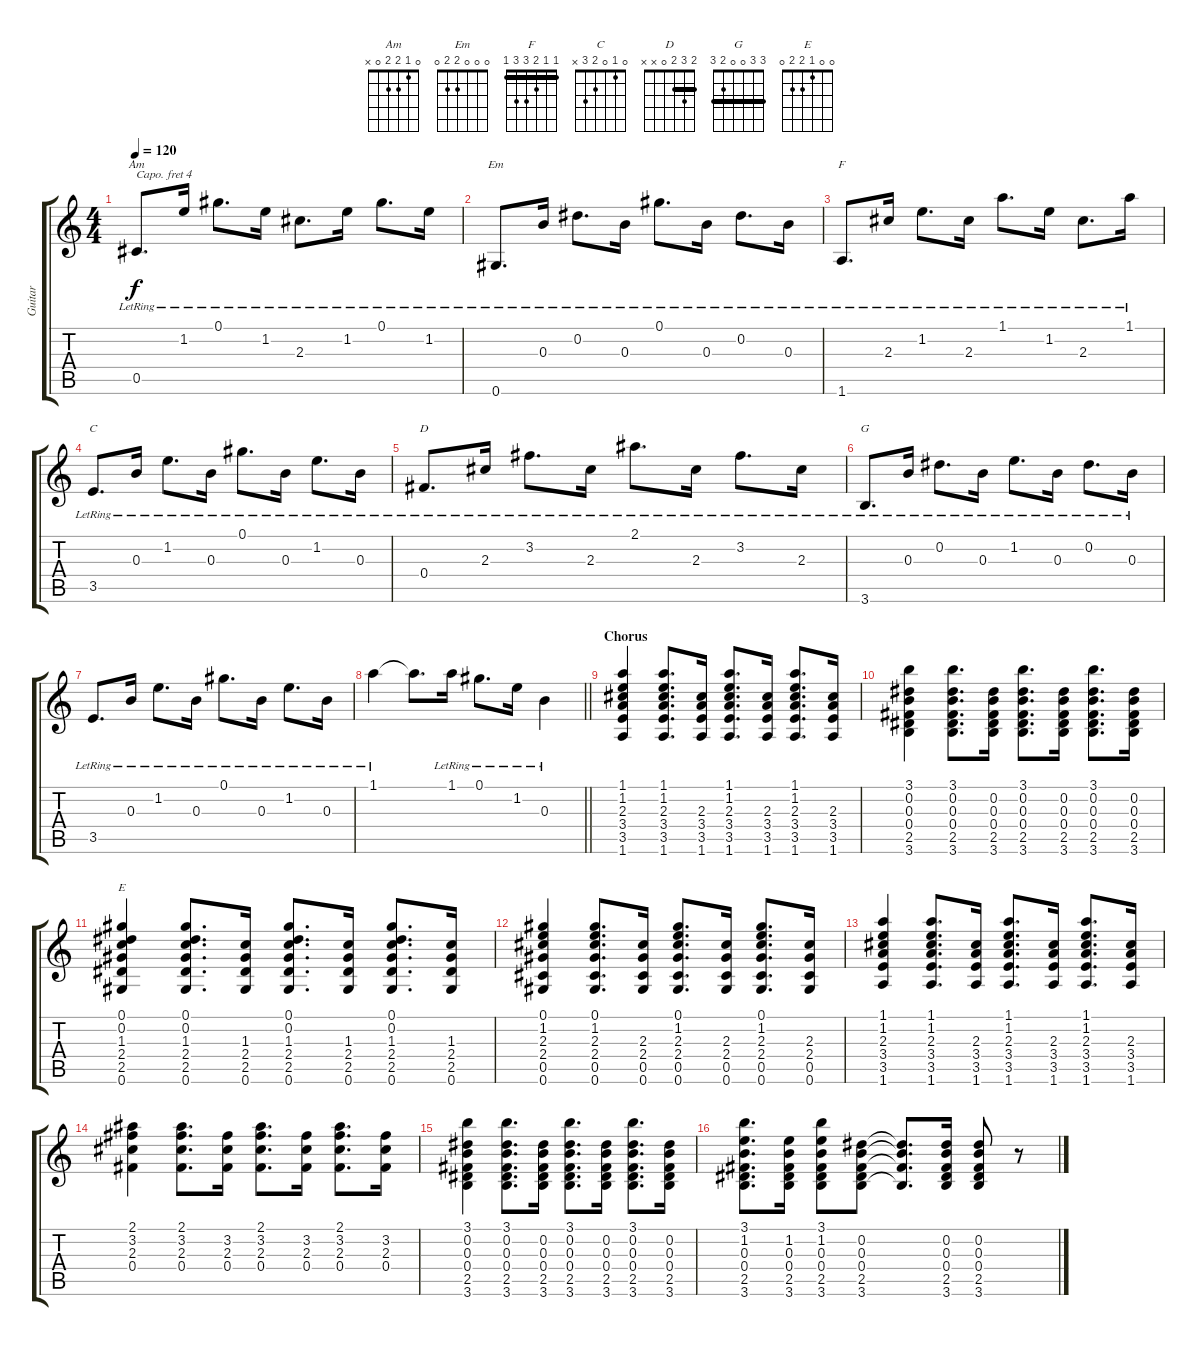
\track ("Guitar" "Guitar") {instrument acousticguitarsteel}
\staff {score tabs}
\capo 4
\tuning (E4 B3 G3 D3 A2 E2) {hide}
\chord ("Am" 0 1 2 2 0 x)
\chord ("Em" 0 0 0 2 2 0)
\chord ("F" 1 1 2 3 3 1) {barre 1}
\chord ("C" 0 1 0 2 3 x)
\chord ("D" 2 3 2 0 x x) {barre 2}
\chord ("G" 3 3 0 0 2 3) {barre 3}
\chord ("E" 0 0 1 2 2 0)
\ts (4 4)
\tempo 120
\clef g2
\ks c
0.5{lr}.8{d ch "Am" dy f} 1.2{lr}.16 0.1{lr}.8{d} 1.2{lr}.16 2.3{lr}.8{d} 1.2{lr}.16 0.1{lr}.8{d} 1.2{lr}.16 |
0.6{lr}.8{d ch "Em"} 0.3{lr}.16 0.2{lr}.8{d} 0.3{lr}.16 0.1{lr}.8{d} 0.3{lr}.16 0.2{lr}.8{d} 0.3{lr}.16 |
1.6{lr}.8{d ch "F"} 2.3{lr}.16 1.2{lr}.8{d} 2.3{lr}.16 1.1{lr}.8{d} 1.2{lr}.16 2.3{lr}.8{d} 1.1{lr}.16 |
3.5{lr}.8{d ch "C"} 0.3{lr}.16 1.2{lr}.8{d} 0.3{lr}.16 0.1{lr}.8{d} 0.3{lr}.16 1.2{lr}.8{d} 0.3{lr}.16 |
0.4{lr}.8{d ch "D"} 2.3{lr}.16 3.2{lr}.8{d} 2.3{lr}.16 2.1{lr}.8{d} 2.3{lr}.16 3.2{lr}.8{d} 2.3{lr}.16 |
3.6{lr}.8{d ch "G"} 0.3{lr}.16 0.2{lr}.8{d} 0.3{lr}.16 1.2{lr}.8{d} 0.3{lr}.16 0.2{lr}.8{d} 0.3{lr}.16 |
3.5{lr}.8{d} 0.3{lr}.16 1.2{lr}.8{d} 0.3{lr}.16 0.1{lr}.8{d} 0.3{lr}.16 1.2{lr}.8{d} 0.3{lr}.16 |
\barLineRight lightlight
1.1{lr}.4 1.1{t}.8{d} 1.1{lr}.16 0.1{lr}.8{d} 1.2{lr}.16 0.3{lr}.4 |
\section ("" "Chorus")
(1.1 1.2 2.3 3.4 3.5 1.6).4 (1.1 1.2 2.3 3.4 3.5 1.6).8{d} (2.3 3.4 3.5 1.6).16 (1.1 1.2 2.3 3.4 3.5 1.6).8{d} (2.3 3.4 3.5 1.6).16 (1.1 1.2 2.3 3.4 3.5 1.6).8{d} (2.3 3.4 3.5 1.6).16 |
(3.1 0.2 0.3 0.4 2.5 3.6).4 (3.1 0.2 0.3 0.4 2.5 3.6).8{d} (0.2 0.3 0.4 2.5 3.6).16 (3.1 0.2 0.3 0.4 2.5 3.6).8{d} (0.2 0.3 0.4 2.5 3.6).16 (3.1 0.2 0.3 0.4 2.5 3.6).8{d} (0.2 0.3 0.4 2.5 3.6).16 |
(0.1 0.2 1.3 2.4 2.5 0.6).4{ch "E"} (0.1 0.2 1.3 2.4 2.5 0.6).8{d} (1.3 2.4 2.5 0.6).16 (0.1 0.2 1.3 2.4 2.5 0.6).8{d} (1.3 2.4 2.5 0.6).16 (0.1 0.2 1.3 2.4 2.5 0.6).8{d} (1.3 2.4 2.5 0.6).16 |
(0.1 1.2 2.3 2.4 0.5 0.6).4 (0.1 1.2 2.3 2.4 0.5 0.6).8{d} (2.3 2.4 0.5 0.6).16 (0.1 1.2 2.3 2.4 0.5 0.6).8{d} (2.3 2.4 0.5 0.6).16 (0.1 1.2 2.3 2.4 0.5 0.6).8{d} (2.3 2.4 0.5 0.6).16 |
(1.1 1.2 2.3 3.4 3.5 1.6).4 (1.1 1.2 2.3 3.4 3.5 1.6).8{d} (2.3 3.4 3.5 1.6).16 (1.1 1.2 2.3 3.4 3.5 1.6).8{d} (2.3 3.4 3.5 1.6).16 (1.1 1.2 2.3 3.4 3.5 1.6).8{d} (2.3 3.4 3.5 1.6).16 |
(2.1 3.2 2.3 0.4).4 (2.1 3.2 2.3 0.4).8{d} (3.2 2.3 0.4).16 (2.1 3.2 2.3 0.4).8{d} (3.2 2.3 0.4).16 (2.1 3.2 2.3 0.4).8{d} (3.2 2.3 0.4).16 |
(3.1 0.2 0.3 0.4 2.5 3.6).4 (3.1 0.2 0.3 0.4 2.5 3.6).8{d} (0.2 0.3 0.4 2.5 3.6).16 (3.1 0.2 0.3 0.4 2.5 3.6).8{d} (0.2 0.3 0.4 2.5 3.6).16 (3.1 0.2 0.3 0.4 2.5 3.6).8{d} (0.2 0.3 0.4 2.5 3.6).16 |
(3.1 1.2 0.3 0.4 2.5 3.6).8{d} (1.2 0.3 0.4 2.5 3.6).16 (3.1 1.2 0.3 0.4 2.5 3.6).8 (0.2 0.3 0.4 2.5 3.6).8 (0.2{t} 0.3{t} 0.4{t} 3.6{t}).8{d} (0.2 0.3 0.4 2.5 3.6).16 (0.2 0.3 0.4 2.5 3.6).8 r.8
